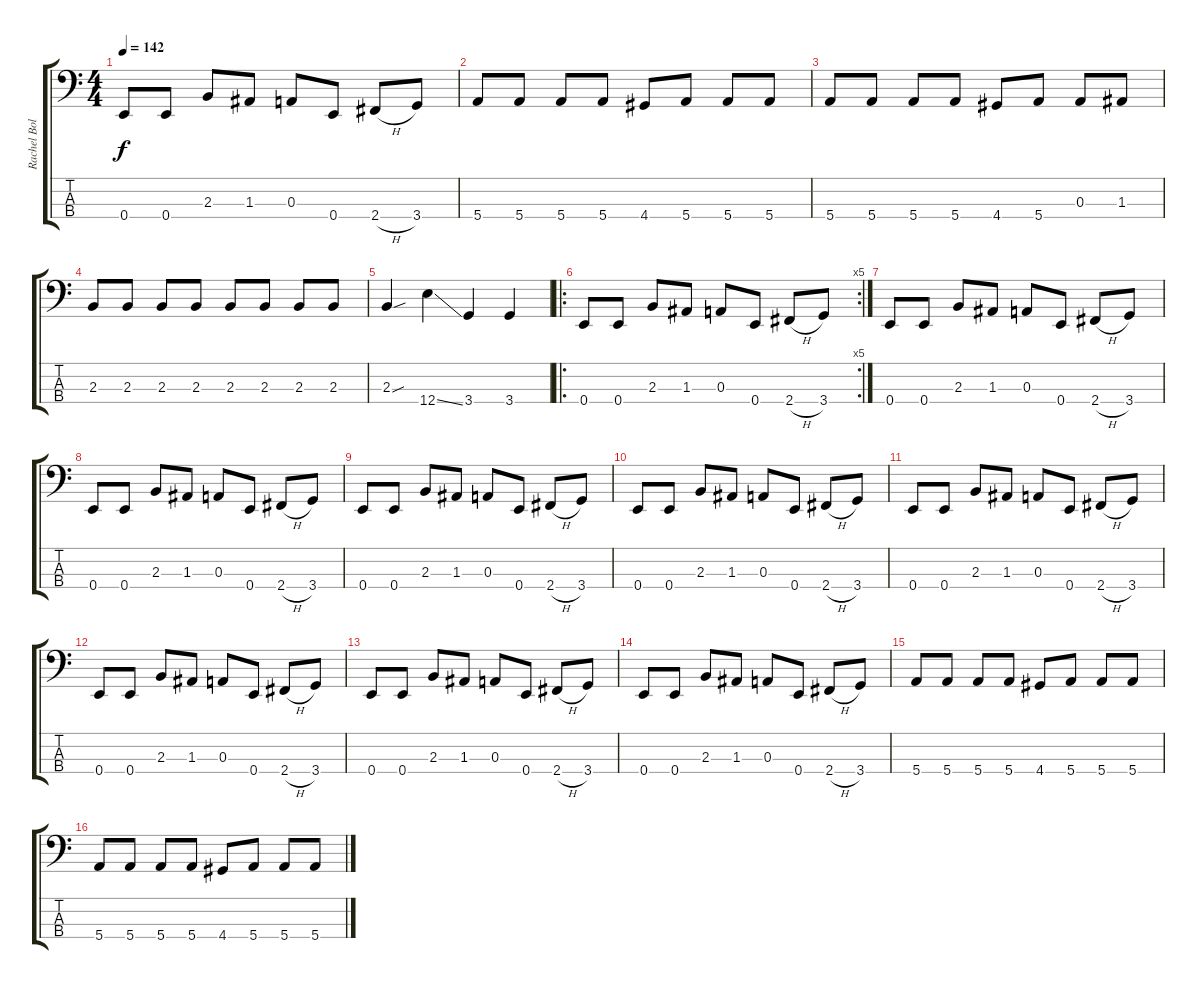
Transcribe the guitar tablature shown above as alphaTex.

\track ("Rachel Bolan" "Rachel Bol") {instrument electricbasspick}
\staff {score tabs}
\tuning (G2 D2 A1 E1) {hide}
\ts (4 4)
\tempo 142
\clef f4
\ks c
0.4.8{dy f} 0.4.8 2.3.8 1.3.8 0.3.8 0.4.8 2.4{h}.8 3.4.8 |
5.4.8 5.4.8 5.4.8 5.4.8 4.4.8 5.4.8 5.4.8 5.4.8 |
5.4.8 5.4.8 5.4.8 5.4.8 4.4.8 5.4.8 0.3.8 1.3.8 |
2.3.8 2.3.8 2.3.8 2.3.8 2.3.8 2.3.8 2.3.8 2.3.8 |
2.3{sou}.4 12.4{ss}.4 3.4.4 3.4.4 |
\ro
\rc 5
0.4.8 0.4.8 2.3.8 1.3.8 0.3.8 0.4.8 2.4{h}.8 3.4.8 |
0.4.8 0.4.8 2.3.8 1.3.8 0.3.8 0.4.8 2.4{h}.8 3.4.8 |
0.4.8 0.4.8 2.3.8 1.3.8 0.3.8 0.4.8 2.4{h}.8 3.4.8 |
0.4.8 0.4.8 2.3.8 1.3.8 0.3.8 0.4.8 2.4{h}.8 3.4.8 |
0.4.8 0.4.8 2.3.8 1.3.8 0.3.8 0.4.8 2.4{h}.8 3.4.8 |
0.4.8 0.4.8 2.3.8 1.3.8 0.3.8 0.4.8 2.4{h}.8 3.4.8 |
0.4.8 0.4.8 2.3.8 1.3.8 0.3.8 0.4.8 2.4{h}.8 3.4.8 |
0.4.8 0.4.8 2.3.8 1.3.8 0.3.8 0.4.8 2.4{h}.8 3.4.8 |
0.4.8 0.4.8 2.3.8 1.3.8 0.3.8 0.4.8 2.4{h}.8 3.4.8 |
5.4.8 5.4.8 5.4.8 5.4.8 4.4.8 5.4.8 5.4.8 5.4.8 |
5.4.8 5.4.8 5.4.8 5.4.8 4.4.8 5.4.8 5.4.8 5.4.8
